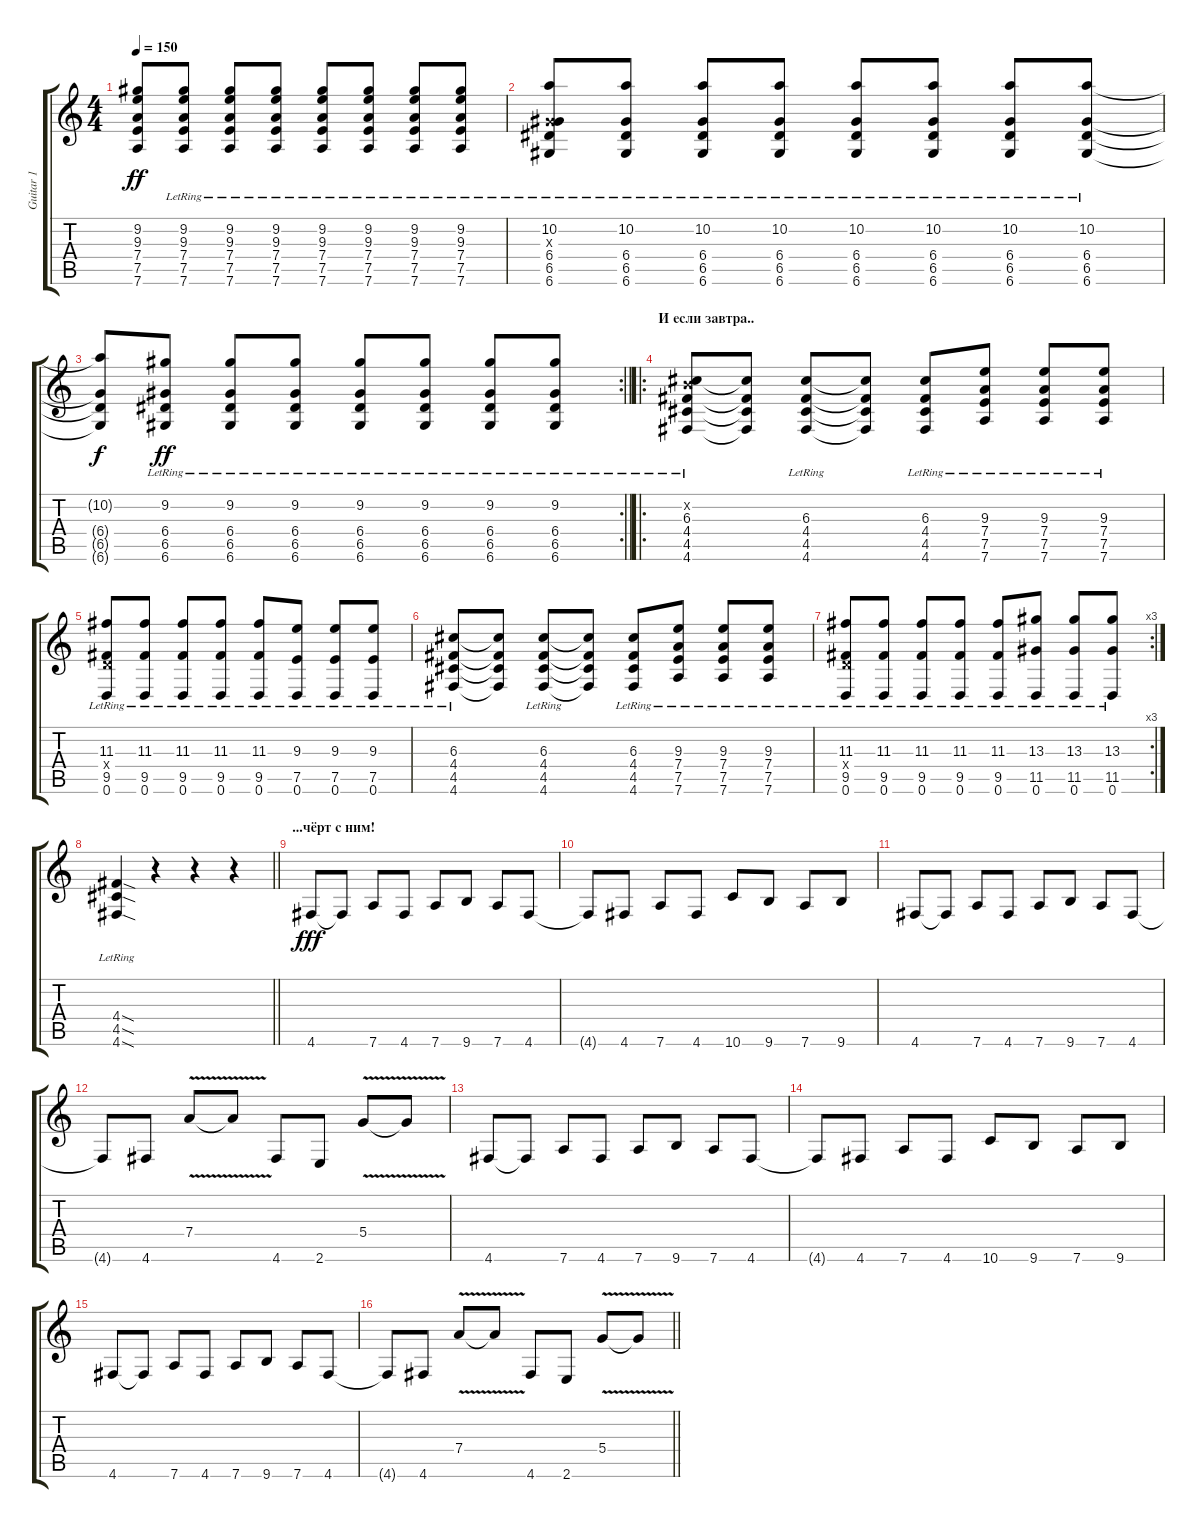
\track ("Guitar 1" "Guitar 1") {instrument distortionguitar}
\staff {score tabs}
\tuning (E4 B3 G3 D3 A2 D2) {hide}
\ts (4 4)
\tempo 150
\clef g2
\ks c
(9.2{t} 9.3{t} 7.4{t} 7.5{t} 7.6{t}).8{dy ff} (9.2{lr} 9.3{lr} 7.4{lr} 7.5{lr} 7.6{lr}).8 (9.2{lr} 9.3{lr} 7.4{lr} 7.5{lr} 7.6{lr}).8 (9.2{lr} 9.3{lr} 7.4{lr} 7.5{lr} 7.6{lr}).8 (9.2{lr} 9.3{lr} 7.4{lr} 7.5{lr} 7.6{lr}).8 (9.2{lr} 9.3{lr} 7.4{lr} 7.5{lr} 7.6{lr}).8 (9.2{lr} 9.3{lr} 7.4{lr} 7.5{lr} 7.6{lr}).8 (9.2{lr} 9.3{lr} 7.4{lr} 7.5{lr} 7.6{lr}).8 |
(10.2{lr} 0.3{x} 6.4{lr} 6.5{lr} 6.6{lr}).8 (10.2{lr} 6.4{lr} 6.5{lr} 6.6{lr}).8 (10.2{lr} 6.4{lr} 6.5{lr} 6.6{lr}).8 (10.2{lr} 6.4{lr} 6.5{lr} 6.6{lr}).8 (10.2{lr} 6.4{lr} 6.5{lr} 6.6{lr}).8 (10.2{lr} 6.4{lr} 6.5{lr} 6.6{lr}).8 (10.2{lr} 6.4{lr} 6.5{lr} 6.6{lr}).8 (10.2{lr} 6.4{lr} 6.5{lr} 6.6{lr}).8 |
\rc 2
\barLineRight lightlight
(10.2{t} 6.4{t} 6.5{t} 6.6{t}).8{dy f} (9.2{lr} 6.4{lr} 6.5{lr} 6.6{lr}).8{dy ff} (9.2{lr} 6.4{lr} 6.5{lr} 6.6{lr}).8 (9.2{lr} 6.4{lr} 6.5{lr} 6.6{lr}).8 (9.2{lr} 6.4{lr} 6.5{lr} 6.6{lr}).8 (9.2{lr} 6.4{lr} 6.5{lr} 6.6{lr}).8 (9.2{lr} 6.4{lr} 6.5{lr} 6.6{lr}).8 (9.2{lr} 6.4{lr} 6.5{lr} 6.6{lr}).8 |
\ro
\section ("" "И если завтра..")
(0.2{x} 6.3{lr} 4.4{lr} 4.5{lr} 4.6{lr}).8 (6.3{t} 4.4{t} 4.5{t} 4.6{t}).8 (6.3{lr} 4.4{lr} 4.5{lr} 4.6{lr}).8 (6.3{t} 4.4{t} 4.5{t} 4.6{t}).8 (6.3{lr} 4.4{lr} 4.5{lr} 4.6{lr}).8 (9.3{lr} 7.4{lr} 7.5{lr} 7.6{lr}).8 (9.3{lr} 7.4{lr} 7.5{lr} 7.6{lr}).8 (9.3{lr} 7.4{lr} 7.5{lr} 7.6{lr}).8 |
(11.3{lr} 0.4{x} 9.5 0.6{lr}).8 (11.3{lr} 9.5 0.6{lr}).8 (11.3{lr} 9.5 0.6{lr}).8 (11.3{lr} 9.5 0.6{lr}).8 (11.3{lr} 9.5 0.6{lr}).8 (9.3{lr} 7.5{lr} 0.6{lr}).8 (9.3{lr} 7.5{lr} 0.6{lr}).8 (9.3{lr} 7.5{lr} 0.6{lr}).8 |
(6.3{lr} 4.4{lr} 4.5{lr} 4.6{lr}).8 (6.3{t} 4.4{t} 4.5{t} 4.6{t}).8 (6.3{lr} 4.4{lr} 4.5{lr} 4.6{lr}).8 (6.3{t} 4.4{t} 4.5{t} 4.6{t}).8 (6.3{lr} 4.4{lr} 4.5{lr} 4.6{lr}).8 (9.3{lr} 7.4{lr} 7.5{lr} 7.6{lr}).8 (9.3{lr} 7.4{lr} 7.5{lr} 7.6{lr}).8 (9.3{lr} 7.4{lr} 7.5{lr} 7.6{lr}).8 |
\rc 3
(11.3{lr} 0.4{x} 9.5 0.6{lr}).8 (11.3{lr} 9.5 0.6{lr}).8 (11.3{lr} 9.5 0.6{lr}).8 (11.3{lr} 9.5 0.6{lr}).8 (11.3{lr} 9.5 0.6{lr}).8 (13.3{lr} 11.5{lr} 0.6{lr}).8 (13.3{lr} 11.5{lr} 0.6{lr}).8 (13.3{lr} 11.5{lr} 0.6{lr}).8 |
\barLineRight lightlight
(4.4{sod lr} 4.5{sod lr} 4.6{sod lr}).4 r.4 r.4 r.4 |
\section ("" "...чёрт с ним!")
4.6.8{dy fff} 4.6{t}.8 7.6.8 4.6.8 7.6.8 9.6.8 7.6.8 4.6.8 |
4.6{t}.8 4.6.8 7.6.8 4.6.8 10.6.8 9.6.8 7.6.8 9.6.8 |
4.6.8 4.6{t}.8 7.6.8 4.6.8 7.6.8 9.6.8 7.6.8 4.6.8 |
4.6{t}.8 4.6.8 7.4{v}.8 7.4{t}.8 4.6.8 2.6.8 5.4{v}.8 5.4{t}.8 |
4.6.8 4.6{t}.8 7.6.8 4.6.8 7.6.8 9.6.8 7.6.8 4.6.8 |
4.6{t}.8 4.6.8 7.6.8 4.6.8 10.6.8 9.6.8 7.6.8 9.6.8 |
4.6.8 4.6{t}.8 7.6.8 4.6.8 7.6.8 9.6.8 7.6.8 4.6.8 |
\barLineRight lightlight
4.6{t}.8 4.6.8 7.4{v}.8 7.4{t}.8 4.6.8 2.6.8 5.4{v}.8 5.4{t}.8
